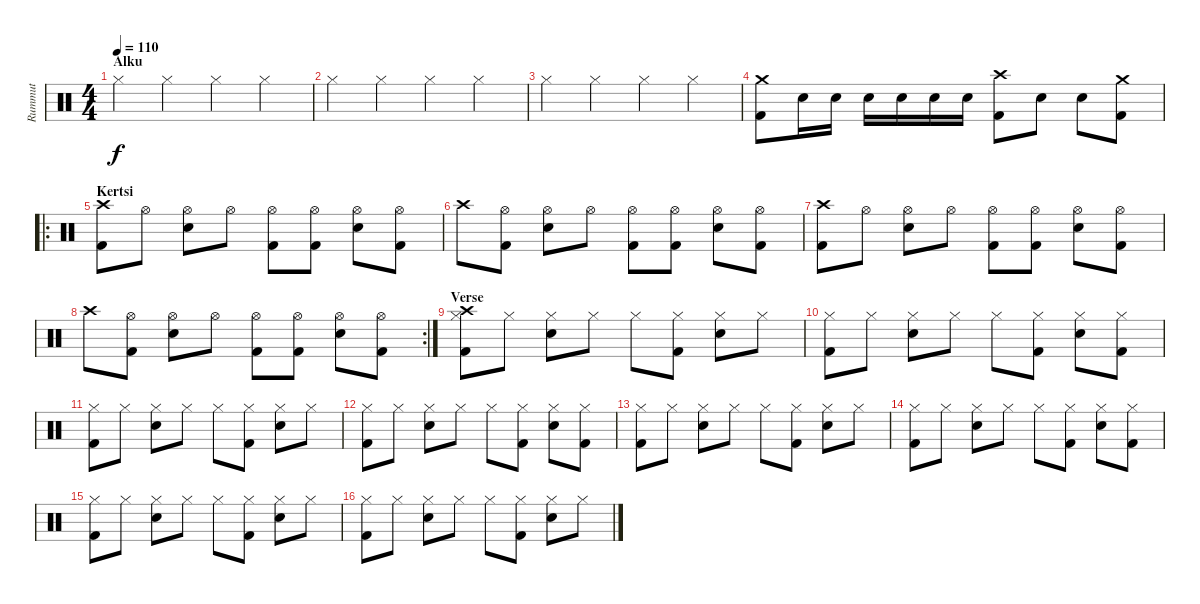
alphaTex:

\track ("Rummut" "Rummut") {instrument percussion}
\staff {score}
\articulation defaults
\ts (4 4)
\section ("" "Alku")
\tempo 110
\clef neutral
\ks c "Hi-Hat (closed)".4{dy f} "Hi-Hat (closed)".4 "Hi-Hat (closed)".4 "Hi-Hat (closed)".4
|
"Hi-Hat (closed)".4 "Hi-Hat (closed)".4 "Hi-Hat (closed)".4 "Hi-Hat (closed)".4 |
"Hi-Hat (closed)".4 "Hi-Hat (closed)".4 "Hi-Hat (closed)".4 "Hi-Hat (closed)".4 |
("Kick (hit) 2" "Crash medium (hit)").8 "Snare (hit) 2".16 "Snare (hit) 2".16 "Snare (hit) 2".16 "Snare (hit) 2".16 "Snare (hit) 2".16 "Snare (hit) 2".16 ("Kick (hit) 2" "Crash high (hit)").8 "Snare (hit) 2".8 "Snare (hit) 2".8 ("Kick (hit) 2" "Crash medium (hit)").8 |
\ro
\section ("" "Kertsi")
("Kick (hit) 2" "Crash high (hit)").8 "Hi-Hat (open)".8 ("Snare (hit) 2" "Hi-Hat (open)").8 "Hi-Hat (open)".8 ("Kick (hit) 2" "Hi-Hat (open)").8 ("Kick (hit) 2" "Hi-Hat (open)").8 ("Snare (hit) 2" "Hi-Hat (open)").8 ("Kick (hit) 2" "Hi-Hat (open)").8 |
"Crash high (hit)".8 ("Hi-Hat (open)" "Kick (hit) 2").8 ("Hi-Hat (open)" "Snare (hit) 2").8 "Hi-Hat (open)".8 ("Hi-Hat (open)" "Kick (hit) 2").8 ("Hi-Hat (open)" "Kick (hit) 2").8 ("Hi-Hat (open)" "Snare (hit) 2").8 ("Hi-Hat (open)" "Kick (hit) 2").8 |
("Kick (hit) 2" "Crash high (hit)").8 "Hi-Hat (open)".8 ("Snare (hit) 2" "Hi-Hat (open)").8 "Hi-Hat (open)".8 ("Kick (hit) 2" "Hi-Hat (open)").8 ("Kick (hit) 2" "Hi-Hat (open)").8 ("Snare (hit) 2" "Hi-Hat (open)").8 ("Kick (hit) 2" "Hi-Hat (open)").8 |
\rc 2 "Crash high (hit)".8
("Hi-Hat (open)" "Kick (hit) 2").8 ("Hi-Hat (open)" "Snare (hit) 2").8 "Hi-Hat (open)".8 ("Hi-Hat (open)" "Kick (hit) 2").8 ("Hi-Hat (open)" "Kick (hit) 2").8 ("Hi-Hat (open)" "Snare (hit) 2").8 ("Hi-Hat (open)" "Kick (hit) 2").8 |
\section ("" "Verse")
("Hi-Hat (closed)" "Kick (hit) 2" "Crash high (hit)").8 "Hi-Hat (closed)".8 ("Hi-Hat (closed)" "Snare (hit) 2").8 "Hi-Hat (closed)".8 "Hi-Hat (closed)".8 ("Hi-Hat (closed)" "Kick (hit) 2").8 ("Hi-Hat (closed)" "Snare (hit) 2").8 "Hi-Hat (closed)".8 |
("Hi-Hat (closed)" "Kick (hit) 2").8 "Hi-Hat (closed)".8 ("Hi-Hat (closed)" "Snare (hit) 2").8 "Hi-Hat (closed)".8 "Hi-Hat (closed)".8 ("Hi-Hat (closed)" "Kick (hit) 2").8 ("Hi-Hat (closed)" "Snare (hit) 2").8 ("Hi-Hat (closed)" "Kick (hit) 2").8 |
("Hi-Hat (closed)" "Kick (hit) 2").8 "Hi-Hat (closed)".8 ("Hi-Hat (closed)" "Snare (hit) 2").8 "Hi-Hat (closed)".8 "Hi-Hat (closed)".8 ("Hi-Hat (closed)" "Kick (hit) 2").8 ("Hi-Hat (closed)" "Snare (hit) 2").8 "Hi-Hat (closed)".8 |
("Hi-Hat (closed)" "Kick (hit) 2").8 "Hi-Hat (closed)".8 ("Hi-Hat (closed)" "Snare (hit) 2").8 "Hi-Hat (closed)".8 "Hi-Hat (closed)".8 ("Hi-Hat (closed)" "Kick (hit) 2").8 ("Hi-Hat (closed)" "Snare (hit) 2").8 ("Hi-Hat (closed)" "Kick (hit) 2").8 |
("Hi-Hat (closed)" "Kick (hit) 2").8 "Hi-Hat (closed)".8 ("Hi-Hat (closed)" "Snare (hit) 2").8 "Hi-Hat (closed)".8 "Hi-Hat (closed)".8 ("Hi-Hat (closed)" "Kick (hit) 2").8 ("Hi-Hat (closed)" "Snare (hit) 2").8 "Hi-Hat (closed)".8 |
("Hi-Hat (closed)" "Kick (hit) 2").8 "Hi-Hat (closed)".8 ("Hi-Hat (closed)" "Snare (hit) 2").8 "Hi-Hat (closed)".8 "Hi-Hat (closed)".8 ("Hi-Hat (closed)" "Kick (hit) 2").8 ("Hi-Hat (closed)" "Snare (hit) 2").8 ("Hi-Hat (closed)" "Kick (hit) 2").8 |
("Hi-Hat (closed)" "Kick (hit) 2").8 "Hi-Hat (closed)".8 ("Hi-Hat (closed)" "Snare (hit) 2").8 "Hi-Hat (closed)".8 "Hi-Hat (closed)".8 ("Hi-Hat (closed)" "Kick (hit) 2").8 ("Hi-Hat (closed)" "Snare (hit) 2").8 "Hi-Hat (closed)".8 |
("Hi-Hat (closed)" "Kick (hit) 2").8 "Hi-Hat (closed)".8 ("Hi-Hat (closed)" "Snare (hit) 2").8 "Hi-Hat (closed)".8 "Hi-Hat (closed)".8 ("Hi-Hat (closed)" "Kick (hit) 2").8 ("Hi-Hat (closed)" "Snare (hit) 2").8 "Hi-Hat (closed)".8
